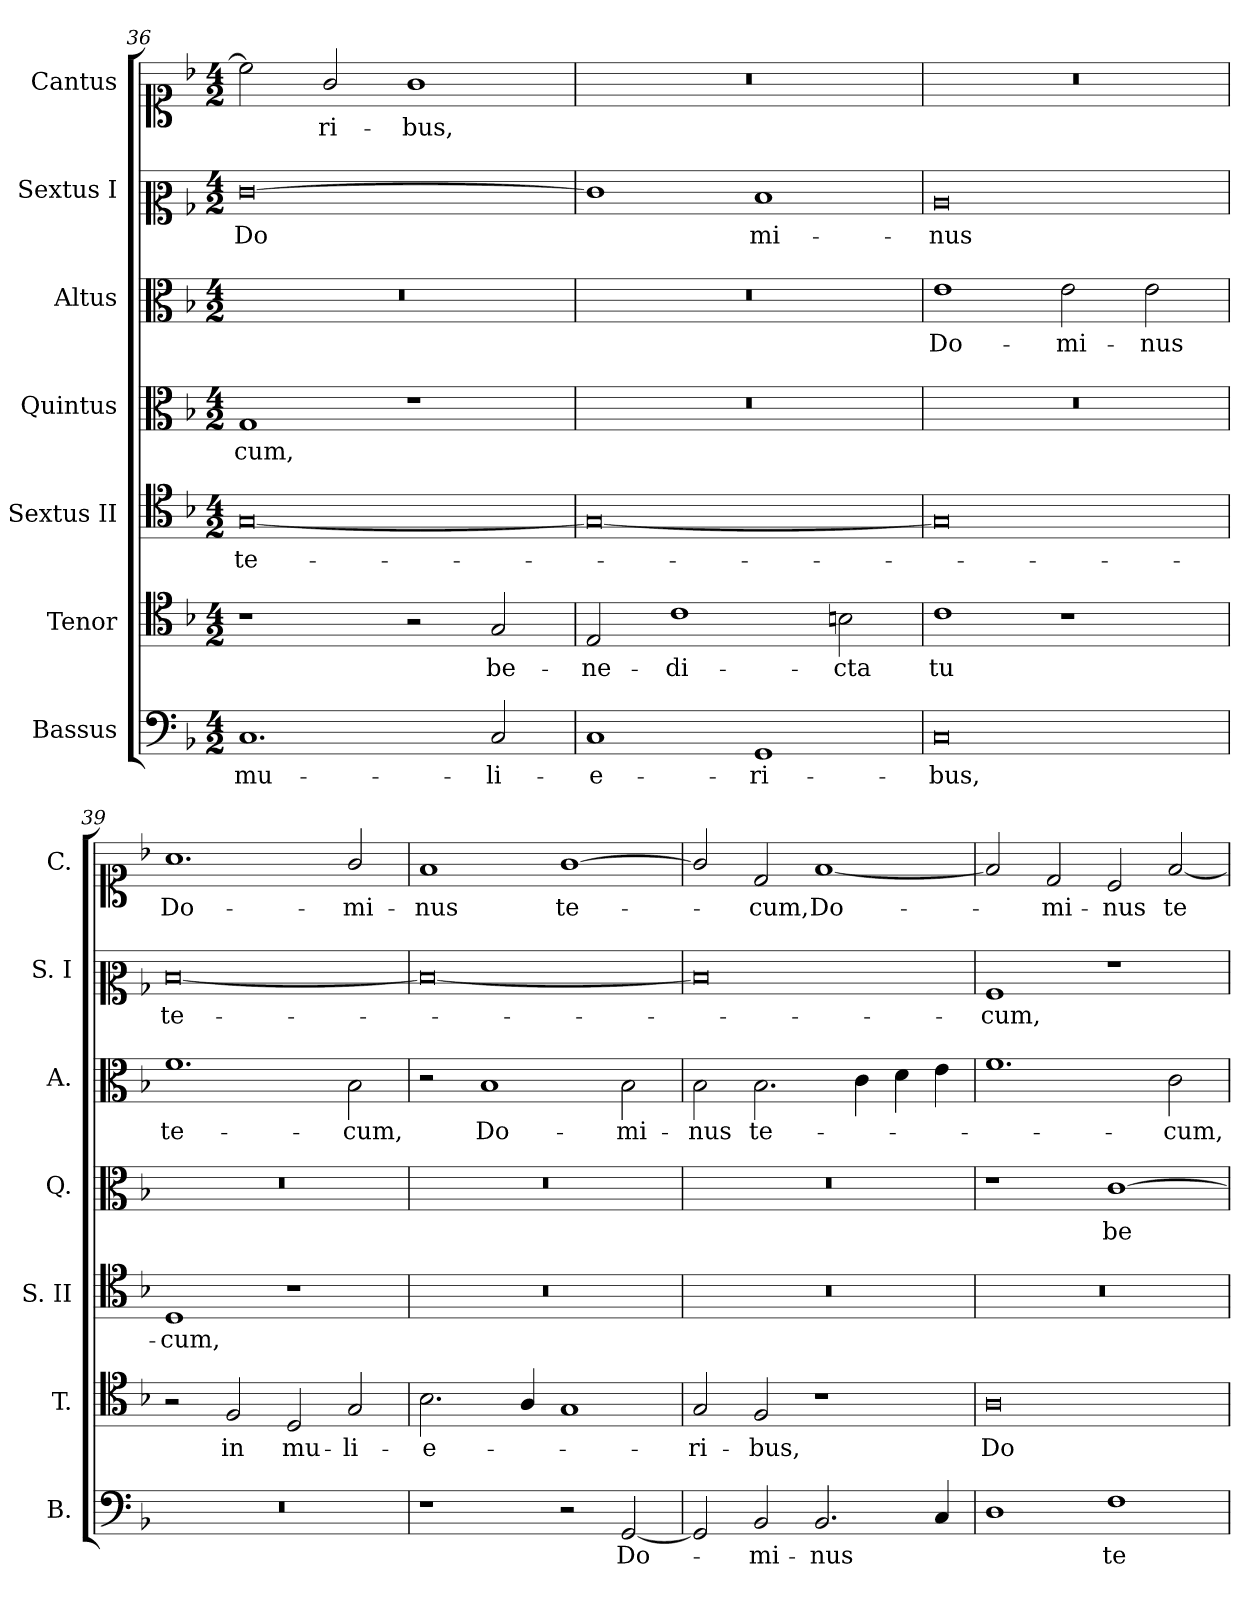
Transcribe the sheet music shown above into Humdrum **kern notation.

**kern	**text	**kern	**text	**kern	**text	**kern	**text	**kern	**text	**kern	**text	**kern	**text
*part7	*part7	*part6	*part6	*part5	*part5	*part4	*part4	*part3	*part3	*part2	*part2	*part1	*part1
*staff7	*staff7	*staff6	*staff6	*staff5	*staff5	*staff4	*staff4	*staff3	*staff3	*staff2	*staff2	*staff1	*staff1
*I"Bassus	*	*I"Tenor	*	*I"Sextus II	*	*I"Quintus	*	*I"Altus	*	*I"Sextus I	*	*I"Cantus	*
*I'B.	*	*I'T.	*	*I'S. II	*	*I'Q.	*	*I'A.	*	*I'S. I	*	*I'C.	*
*clefF4	*	*clefC4	*	*clefC4	*	*clefC3	*	*clefC3	*	*clefC2	*	*clefC1	*
*k[b-]	*	*k[b-]	*	*k[b-]	*	*k[b-]	*	*k[b-]	*	*k[b-]	*	*k[b-]	*
*M4/2	*	*M4/2	*	*M4/2	*	*M4/2	*	*M4/2	*	*M4/2	*	*M4/2	*
=36	=36	=36	=36	=36	=36	=36	=36	=36	=36	=36	=36	=36	=36
!	!LO:LY:b	!	!	!	!LO:LY:b	!	!LO:LY:b	!	!	!	!LO:LY:b	!	!
1.C	mu-	1r	.	[0G	te-	1G	-cum,	0r	.	[0e	Do	2cc\]	.
!	!	!	!	!	!	!	!	!	!	!	!	!	!LO:LY:b
.	.	.	.	.	.	.	.	.	.	.	.	2g/	-ri-
!	!	!	!	!	!	!	!	!	!	!	!	!	!LO:LY:b
.	.	2r	.	.	.	1r	.	.	.	.	.	1g	-bus,
!	!LO:LY:b	!	!LO:LY:b	!	!	!	!	!	!	!	!	!	!
2C/	-li-	2G/	be-	.	.	.	.	.	.	.	.	.	.
!!LO:PB:g=z
=37	=37	=37	=37	=37	=37	=37	=37	=37	=37	=37	=37	=37	=37
!	!LO:LY:b	!	!LO:LY:b	!	!	!	!	!	!	!	!	!	!
1C	-e-	2E/	-ne-	0G_	.	0r	.	0r	.	1e]	.	0r	.
!	!	!	!LO:LY:b	!	!	!	!	!	!	!	!	!	!
.	.	1c	-di-	.	.	.	.	.	.	.	.	.	.
!	!LO:LY:b	!	!	!	!	!	!	!	!	!	!LO:LY:b	!	!
1GG	-ri-	.	.	.	.	.	.	.	.	1d	mi-	.	.
!	!	!	!LO:LY:b	!	!	!	!	!	!	!	!	!	!
.	.	2Bn\	-cta	.	.	.	.	.	.	.	.	.	.
=38	=38	=38	=38	=38	=38	=38	=38	=38	=38	=38	=38	=38	=38
!	!LO:LY:b	!	!LO:LY:b	!	!	!	!	!	!LO:LY:b	!	!LO:LY:b	!	!
0C	-bus,	1c	tu	0G]	.	0r	.	1e	Do-	0c	-nus	0r	.
!	!	!	!	!	!	!	!	!	!LO:LY:b	!	!	!	!
.	.	1r	.	.	.	.	.	2e\	-mi-	.	.	.	.
!	!	!	!	!	!	!	!	!	!LO:LY:b	!	!	!	!
.	.	.	.	.	.	.	.	2e\	-nus	.	.	.	.
=39	=39	=39	=39	=39	=39	=39	=39	=39	=39	=39	=39	=39	=39
!	!	!	!	!	!LO:LY:b	!	!	!	!LO:LY:b	!	!LO:LY:b	!	!LO:LY:b
0r	.	2r	.	1D	-cum,	0r	.	1.f	te-	[0d	te-	1.a	Do-
!	!	!	!LO:LY:b	!	!	!	!	!	!	!	!	!	!
.	.	2F/	in	.	.	.	.	.	.	.	.	.	.
!	!	!	!LO:LY:b	!	!	!	!	!	!	!	!	!	!
.	.	2D/	mu-	1r	.	.	.	.	.	.	.	.	.
!	!	!	!LO:LY:b	!	!	!	!	!	!LO:LY:b	!	!	!	!LO:LY:b
.	.	2G/	-li-	.	.	.	.	2B-\	-cum,	.	.	2g/	-mi-
=40	=40	=40	=40	=40	=40	=40	=40	=40	=40	=40	=40	=40	=40
!	!	!	!LO:LY:b	!	!	!	!	!	!	!	!	!	!LO:LY:b
1r	.	2.B-\	-e-	0r	.	0r	.	2r	.	0d_	.	1f	-nus
!	!	!	!	!	!	!	!	!	!LO:LY:b	!	!	!	!
.	.	.	.	.	.	.	.	1B-	Do-	.	.	.	.
.	.	4A/	.	.	.	.	.	.	.	.	.	.	.
!	!	!	!	!	!	!	!	!	!	!	!	!	!LO:LY:b
2r	.	1G	.	.	.	.	.	.	.	.	.	[1g	te-
!	!LO:LY:b	!	!	!	!	!	!	!	!LO:LY:b	!	!	!	!
[2GG/	Do-	.	.	.	.	.	.	2B-\	-mi-	.	.	.	.
=41	=41	=41	=41	=41	=41	=41	=41	=41	=41	=41	=41	=41	=41
!	!	!	!LO:LY:b	!	!	!	!	!	!LO:LY:b	!	!	!	!
2GG/]	.	2G/	-ri-	0r	.	0r	.	2B-\	-nus	0d]	.	2g/]	.
!	!LO:LY:b	!	!LO:LY:b	!	!	!	!	!	!LO:LY:b	!	!	!	!LO:LY:b
2BB-/	-mi-	2F/	-bus,	.	.	.	.	2.B-\	te-	.	.	2d/	cum,
!	!LO:LY:b	!	!	!	!	!	!	!	!	!	!	!	!LO:LY:b
2.BB-/	-nus	1r	.	.	.	.	.	.	.	.	.	[1f	Do-
.	.	.	.	.	.	.	.	4c\	.	.	.	.	.
.	.	.	.	.	.	.	.	4d\	.	.	.	.	.
4C/	.	.	.	.	.	.	.	4e\	.	.	.	.	.
=42	=42	=42	=42	=42	=42	=42	=42	=42	=42	=42	=42	=42	=42
!	!	!	!LO:LY:b	!	!	!	!	!	!	!	!LO:LY:b	!	!
1D	.	0A	Do-	0r	.	1r	.	1.f	.	1A	-cum,	2f/]	.
!	!	!	!	!	!	!	!	!	!	!	!	!	!LO:LY:b
.	.	.	.	.	.	.	.	.	.	.	.	2d/	-mi-
!	!LO:LY:b	!	!	!	!	!	!LO:LY:b	!	!	!	!	!	!LO:LY:b
1F	te-	.	.	.	.	[1c	be-	.	.	1r	.	2c/	-nus
!	!	!	!	!	!	!	!	!	!LO:LY:b	!	!	!	!LO:LY:b
.	.	.	.	.	.	.	.	2c\	-cum,	.	.	[2f/	te-
=	=	=	=	=	=	=	=	=	=	=	=	=	=
*-	*-	*-	*-	*-	*-	*-	*-	*-	*-	*-	*-	*-	*-
